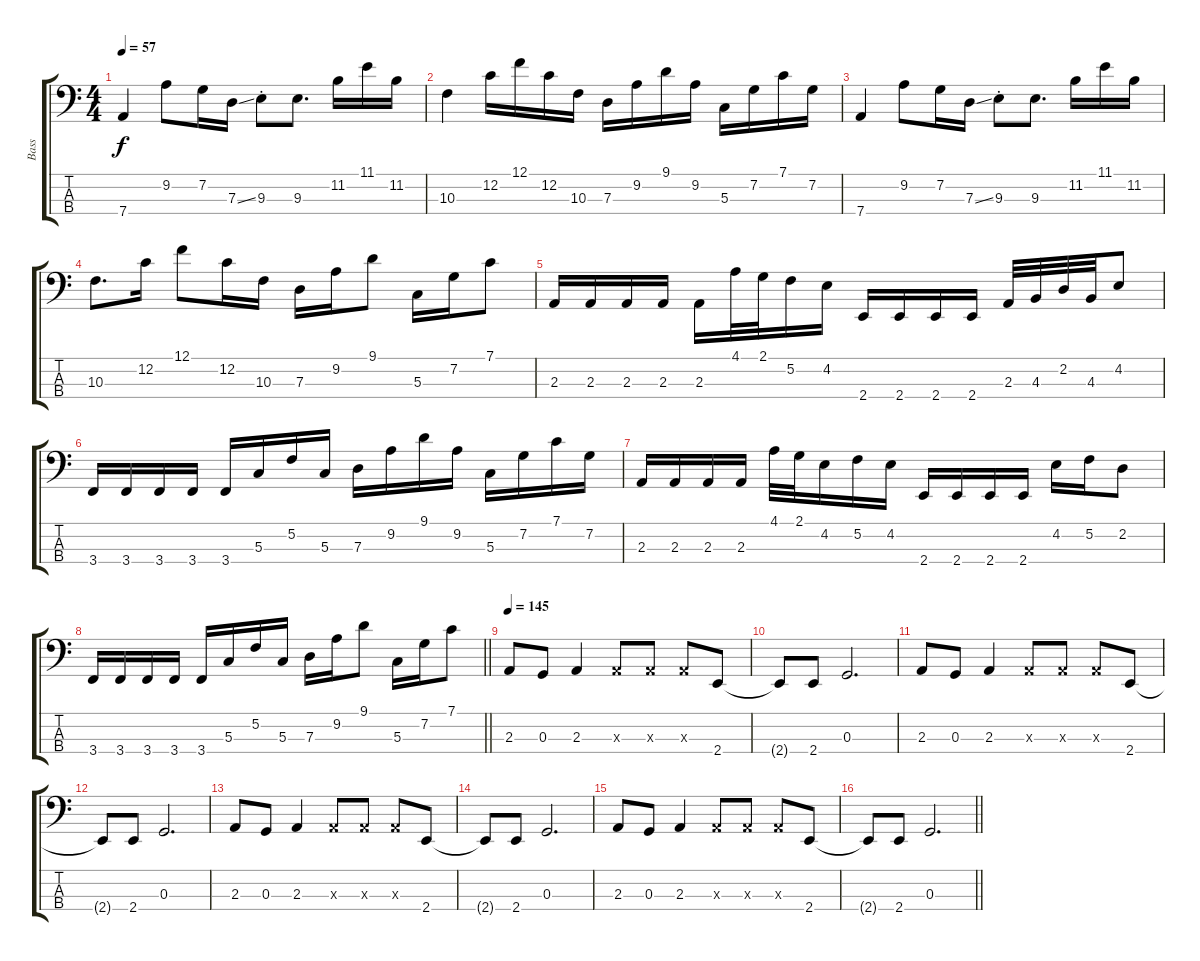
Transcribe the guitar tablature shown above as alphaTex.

\track ("Bass" "Bass") {instrument slapbass2}
\staff {score tabs}
\tuning (F2 C2 G1 D1) {hide}
\ts (4 4)
\tempo 57
\clef f4
\ks c
7.4.4{dy f} 9.2.8 7.2.16 7.3{ss}.16 9.3{st}.8 9.3.8{d} 11.2.16 11.1.16 11.2.16 |
10.3.4 12.2.16 12.1.16 12.2.16 10.3.16 7.3.16 9.2.16 9.1.16 9.2.16 5.3.16 7.2.16 7.1.16 7.2.16 |
7.4.4 9.2.8 7.2.16 7.3{ss}.16 9.3{st}.8 9.3.8{d} 11.2.16 11.1.16 11.2.16 |
10.3.8{d} 12.2.16 12.1.8 12.2.16 10.3.16 7.3.16 9.2.16 9.1.8 5.3.16 7.2.16 7.1.8 |
2.3.16 2.3.16 2.3.16 2.3.16 2.3.16 4.1.32 2.1.32 5.2.16 4.2.16 2.4.16 2.4.16 2.4.16 2.4.16 2.3.32 4.3.32 2.2.32 4.3.32 4.2.8 |
3.4.16 3.4.16 3.4.16 3.4.16 3.4.16 5.3.16 5.2.16 5.3.16 7.3.16 9.2.16 9.1.16 9.2.16 5.3.16 7.2.16 7.1.16 7.2.16 |
2.3.16 2.3.16 2.3.16 2.3.16 4.1.32 2.1.32 4.2.16 5.2.16 4.2.16 2.4.16 2.4.16 2.4.16 2.4.16 4.2.16 5.2.16 2.2.8 |
\barLineRight lightlight
3.4.16 3.4.16 3.4.16 3.4.16 3.4.16 5.3.16 5.2.16 5.3.16 7.3.16 9.2.16 9.1.8 5.3.16 7.2.16 7.1.8 |
\tempo 145
2.3.8 0.3.8 2.3.4 2.3{x}.8 2.3{x}.8 2.3{x}.8 2.4.8 |
2.4{t}.8 2.4.8 0.3.2{d} |
2.3.8 0.3.8 2.3.4 2.3{x}.8 2.3{x}.8 2.3{x}.8 2.4.8 |
2.4{t}.8 2.4.8 0.3.2{d} |
2.3.8 0.3.8 2.3.4 2.3{x}.8 2.3{x}.8 2.3{x}.8 2.4.8 |
2.4{t}.8 2.4.8 0.3.2{d} |
2.3.8 0.3.8 2.3.4 2.3{x}.8 2.3{x}.8 2.3{x}.8 2.4.8 |
\barLineRight lightlight
2.4{t}.8 2.4.8 0.3.2{d}
